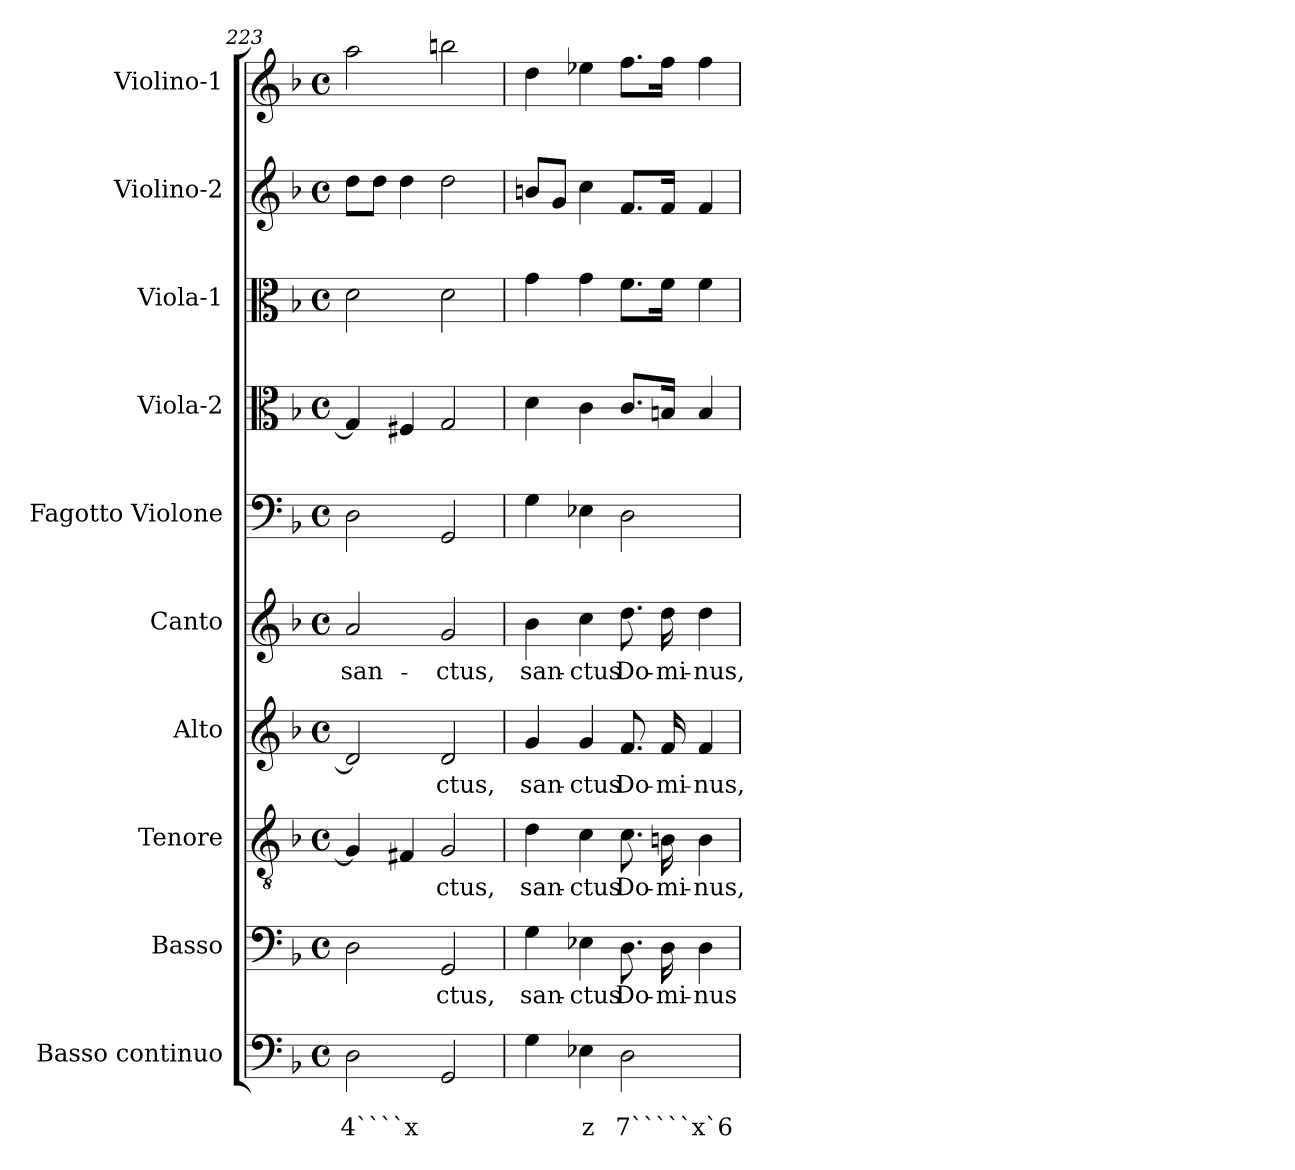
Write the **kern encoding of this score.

**kern	**text	**text	**kern	**text	**kern	**text	**kern	**text	**kern	**text	**kern	**kern	**kern	**kern	**kern
*part10	*part10	*part10	*part9	*part9	*part8	*part8	*part7	*part7	*part6	*part6	*part5	*part4	*part3	*part2	*part1
*staff10	*staff10	*staff10	*staff9	*staff9	*staff8	*staff8	*staff7	*staff7	*staff6	*staff6	*staff5	*staff4	*staff3	*staff2	*staff1
*I"Basso continuo	*	*	*I"Basso	*	*I"Tenore	*	*I"Alto	*	*I"Canto	*	*I"Fagotto Violone	*I"Viola-2	*I"Viola-1	*I"Violino-2	*I"Violino-1
*clefF4	*	*	*clefF4	*	*clefGv2	*	*clefG2	*	*clefG2	*	*clefF4	*clefC3	*clefC3	*clefG2	*clefG2
*k[b-]	*	*	*k[b-]	*	*k[b-]	*	*k[b-]	*	*k[b-]	*	*k[b-]	*k[b-]	*k[b-]	*k[b-]	*k[b-]
*F:	*	*	*F:	*	*F:	*	*F:	*	*F:	*	*F:	*F:	*F:	*F:	*F:
*M4/4	*	*	*M4/4	*	*M4/4	*	*M4/4	*	*M4/4	*	*M4/4	*M4/4	*M4/4	*M4/4	*M4/4
*met(c)	*	*	*met(c)	*	*met(c)	*	*met(c)	*	*met(c)	*	*met(c)	*met(c)	*met(c)	*met(c)	*met(c)
=223	=223	=223	=223	=223	=223	=223	=223	=223	=223	=223	=223	=223	=223	=223	=223
!	!	!LO:LY:b	!	!	!	!	!	!	!	!	!	!	!	!	!
!	!	!	!	!	!	!	!	!	!	!LO:LY:b	!	!	!	!	!
2D\	.	4````x	2D\	.	4G/]	.	2d/]	.	2a/	san-	2D\	4G/]	2d\	8dd\L	2aa\
.	.	.	.	.	.	.	.	.	.	.	.	.	.	8dd\J	.
.	.	.	.	.	4F#X/	.	.	.	.	.	.	4F#X/	.	4dd\	.
!	!	!	!	!LO:LY:b	!	!	!	!	!	!	!	!	!	!	!
!	!	!	!	!	!	!LO:LY:b	!	!	!	!	!	!	!	!	!
!	!	!	!	!	!	!	!	!LO:LY:b	!	!	!	!	!	!	!
!	!	!	!	!	!	!	!	!	!	!LO:LY:b	!	!	!	!	!
2GG/	.	.	2GG/	-ctus,	2G/	-ctus,	2d/	-ctus,	2g/	-ctus,	2GG/	2G/	2d\	2dd\	2bbn\
=224	=224	=224	=224	=224	=224	=224	=224	=224	=224	=224	=224	=224	=224	=224	=224
!	!	!	!	!LO:LY:b	!	!	!	!	!	!	!	!	!	!	!
!	!	!	!	!	!	!LO:LY:b	!	!	!	!	!	!	!	!	!
!	!	!	!	!	!	!	!	!LO:LY:b	!	!	!	!	!	!	!
!	!	!	!	!	!	!	!	!	!	!LO:LY:b	!	!	!	!	!
4G\	.	.	4G\	san-	4d\	san-	4g/	san-	4b-\	san-	4G\	4d\	4g\	8bn/L	4dd\
.	.	.	.	.	.	.	.	.	.	.	.	.	.	8g/J	.
!	!	!LO:LY:b	!	!	!	!	!	!	!	!	!	!	!	!	!
!	!	!	!	!LO:LY:b	!	!	!	!	!	!	!	!	!	!	!
!	!	!	!	!	!	!LO:LY:b	!	!	!	!	!	!	!	!	!
!	!	!	!	!	!	!	!	!LO:LY:b	!	!	!	!	!	!	!
!	!	!	!	!	!	!	!	!	!	!LO:LY:b	!	!	!	!	!
4E-X\	.	z	4E-X\	-ctus	4c\	-ctus	4g/	-ctus	4cc\	-ctus	4E-X\	4c\	4g\	4cc\	4ee-X\
!	!	!LO:LY:b	!	!	!	!	!	!	!	!	!	!	!	!	!
!	!	!	!	!LO:LY:b	!	!	!	!	!	!	!	!	!	!	!
!	!	!	!	!	!	!LO:LY:b	!	!	!	!	!	!	!	!	!
!	!	!	!	!	!	!	!	!LO:LY:b	!	!	!	!	!	!	!
!	!	!	!	!	!	!	!	!	!	!LO:LY:b	!	!	!	!	!
2D\	.	7`````x`6	8.D\	Do-	8.c\	Do-	8.f/	Do-	8.dd\	Do-	2D\	8.c/L	8.f\L	8.f/L	8.ff\L
!	!	!	!	!LO:LY:b	!	!	!	!	!	!	!	!	!	!	!
!	!	!	!	!	!	!LO:LY:b	!	!	!	!	!	!	!	!	!
!	!	!	!	!	!	!	!	!LO:LY:b	!	!	!	!	!	!	!
!	!	!	!	!	!	!	!	!	!	!LO:LY:b	!	!	!	!	!
.	.	.	16D\	-mi-	16Bn\	-mi-	16f/	-mi-	16dd\	-mi-	.	16Bn/Jk	16f\Jk	16f/Jk	16ff\Jk
!	!	!	!	!LO:LY:b	!	!	!	!	!	!	!	!	!	!	!
!	!	!	!	!	!	!LO:LY:b	!	!	!	!	!	!	!	!	!
!	!	!	!	!	!	!	!	!LO:LY:b	!	!	!	!	!	!	!
!	!	!	!	!	!	!	!	!	!	!LO:LY:b	!	!	!	!	!
.	.	.	4D\	-nus	4B\	-nus,	4f/	-nus,	4dd\	-nus,	.	4B/	4f\	4f/	4ff\
=	=	=	=	=	=	=	=	=	=	=	=	=	=	=	=
*-	*-	*-	*-	*-	*-	*-	*-	*-	*-	*-	*-	*-	*-	*-	*-
